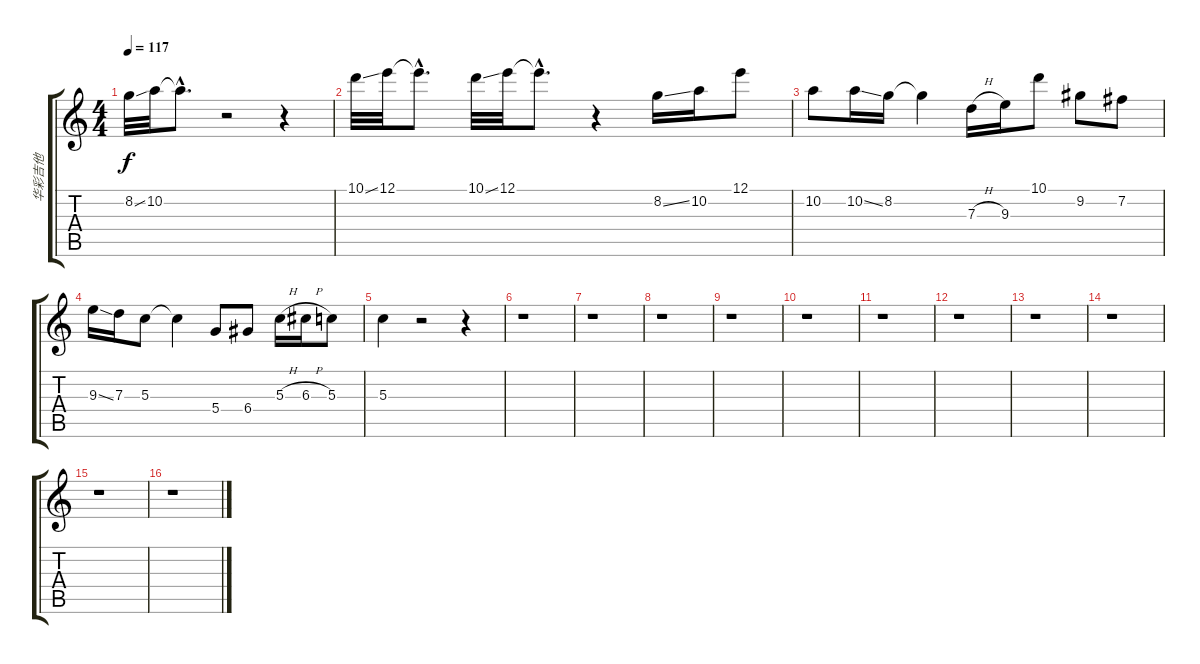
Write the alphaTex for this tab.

\track ("华彩吉他" "华彩吉他") {instrument acousticguitarnylon}
\staff {score tabs}
\tuning (E4 B3 G3 D3 A2 E2) {hide}
\ts (4 4)
\tempo 117
\clef g2
\ks c
8.2{ss}.32{dy f} 10.2.32 10.2{hac t}.8{d} r.2 r.4 |
10.1{ss}.32 12.1.32 12.1{hac t}.8{d} 10.1{ss}.32 12.1.32 12.1{hac t}.8{d} r.4 8.2{ss}.16 10.2.16 12.1.8 |
10.2.8 10.2{ss}.16 8.2.16 8.2{t}.4 7.3{h}.16 9.3.16 10.1.8 9.2.8 7.2.8 |
9.3{ss}.16 7.3.16 5.3.8 5.3{t}.4 5.4.8 6.4.8 5.3{h}.16 6.3{h}.16 5.3.8 |
5.3.4 r.2 r.4 |
r.1 |
r.1 |
r.1 |
r.1 |
r.1 |
r.1 |
r.1 |
r.1 |
r.1 |
r.1 |
r.1
